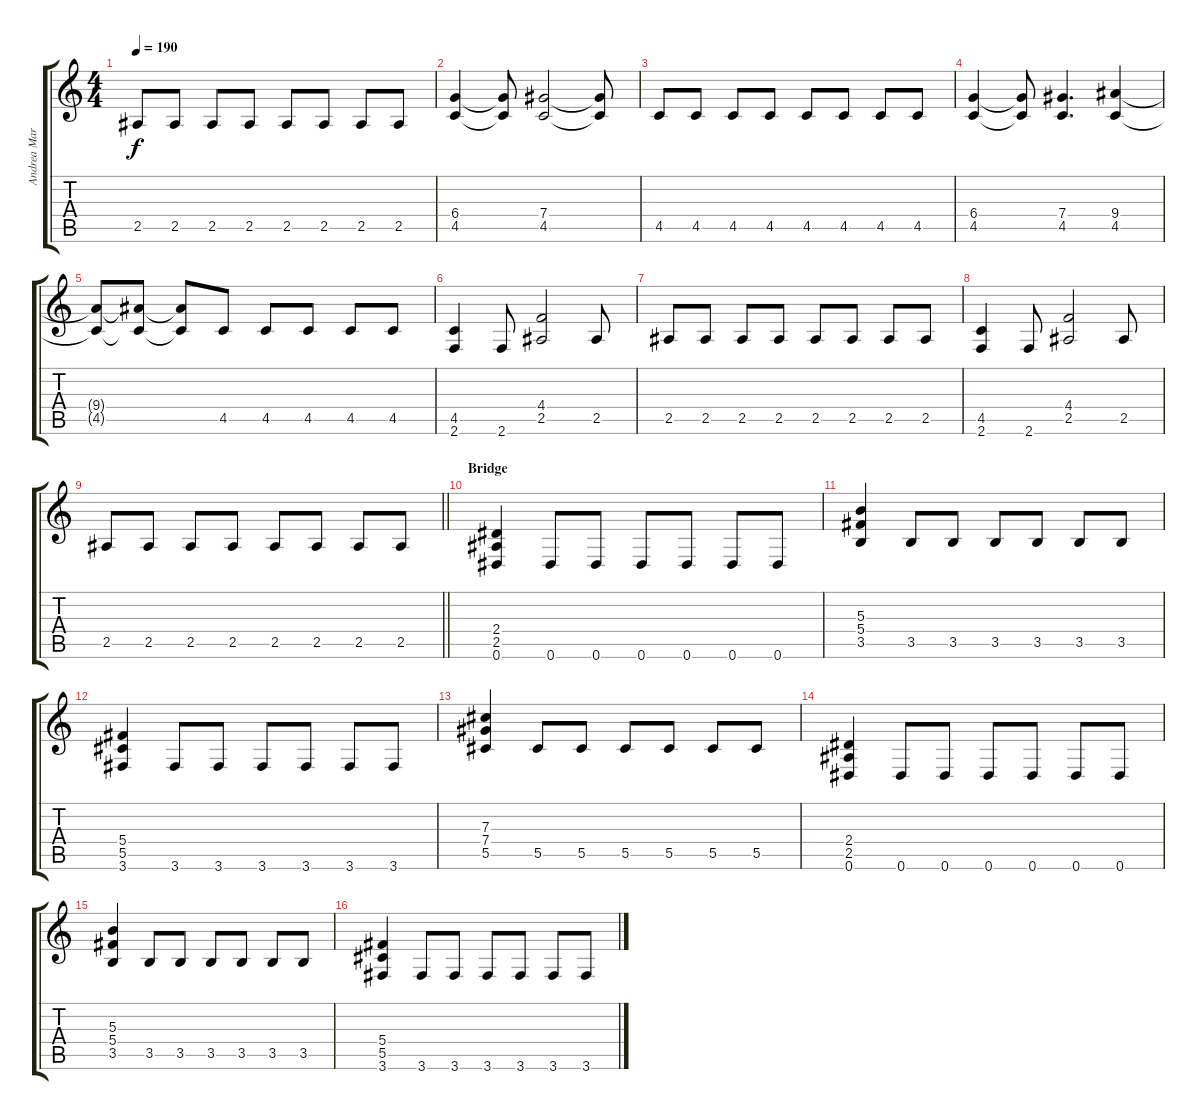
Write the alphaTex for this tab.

\track ("Andrea Martongelli" "Andrea Mar") {instrument distortionguitar}
\staff {score tabs}
\tuning (Eb4 Bb3 Gb3 Db3 Ab2 Eb2) {hide}
\ts (4 4)
\tempo 190
\clef g2
\ks c
2.5.8{dy f} 2.5.8 2.5.8 2.5.8 2.5.8 2.5.8 2.5.8 2.5.8 |
(6.4 4.5).4 (6.4{t} 4.5{t}).8 (7.4 4.5).2 (7.4{t} 4.5{t}).8 |
4.5.8 4.5.8 4.5.8 4.5.8 4.5.8 4.5.8 4.5.8 4.5.8 |
(6.4 4.5).4 (6.4{t} 4.5{t}).8 (7.4 4.5).4{d} (9.4 4.5).4 |
(9.4{t} 4.5{t}).8 (9.4{t} 4.5{t}).8 (9.4{t} 4.5{t}).8 4.5.8 4.5.8 4.5.8 4.5.8 4.5.8 |
(4.5 2.6).4 2.6.8 (4.4 2.5).2 2.5.8 |
2.5.8 2.5.8 2.5.8 2.5.8 2.5.8 2.5.8 2.5.8 2.5.8 |
(4.5 2.6).4 2.6.8 (4.4 2.5).2 2.5.8 |
\barLineRight lightlight
2.5.8 2.5.8 2.5.8 2.5.8 2.5.8 2.5.8 2.5.8 2.5.8 |
\section ("" "Bridge")
(2.4 2.5 0.6).4 0.6.8 0.6.8 0.6.8 0.6.8 0.6.8 0.6.8 |
(5.3 5.4 3.5).4 3.5.8 3.5.8 3.5.8 3.5.8 3.5.8 3.5.8 |
(5.4 5.5 3.6).4 3.6.8 3.6.8 3.6.8 3.6.8 3.6.8 3.6.8 |
(7.3 7.4 5.5).4 5.5.8 5.5.8 5.5.8 5.5.8 5.5.8 5.5.8 |
(2.4 2.5 0.6).4 0.6.8 0.6.8 0.6.8 0.6.8 0.6.8 0.6.8 |
(5.3 5.4 3.5).4 3.5.8 3.5.8 3.5.8 3.5.8 3.5.8 3.5.8 |
(5.4 5.5 3.6).4 3.6.8 3.6.8 3.6.8 3.6.8 3.6.8 3.6.8
